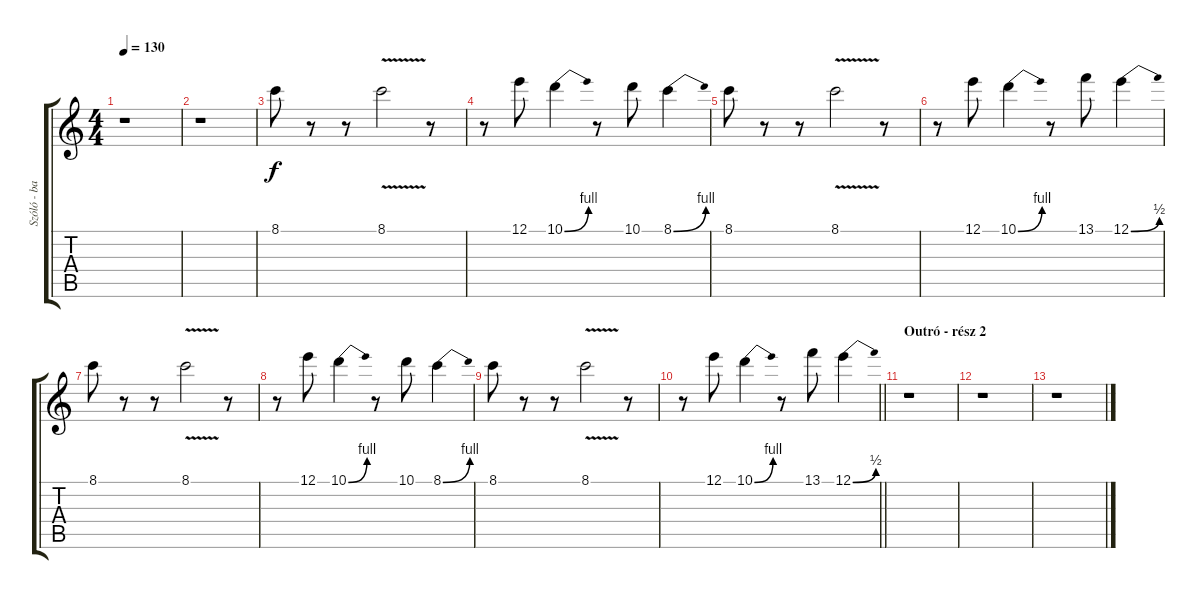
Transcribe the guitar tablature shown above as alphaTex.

\track ("Szóló - bal" "Szóló - ba") {instrument distortionguitar}
\staff {score tabs}
\tuning (E4 B3 G3 D3 A2 E2) {hide}
\ts (4 4)
\tempo 130
\clef g2
\ks c
r.1{dy f} |
r.1 |
8.1.8 r.8 r.8 8.1{v}.2 r.8 |
r.8 12.1.8 10.1{be (bend 0 0 60 4)}.4 r.8 10.1.8 8.1{be (bend 0 0 60 4)}.4 |
8.1.8 r.8 r.8 8.1{v}.2 r.8 |
r.8 12.1.8 10.1{be (bend 0 0 60 4)}.4 r.8 13.1.8 12.1{be (bend 0 0 60 2)}.4 |
8.1.8 r.8 r.8 8.1{v}.2 r.8 |
r.8 12.1.8 10.1{be (bend 0 0 60 4)}.4 r.8 10.1.8 8.1{be (bend 0 0 60 4)}.4 |
8.1.8 r.8 r.8 8.1{v}.2 r.8 |
\barLineRight lightlight
r.8 12.1.8 10.1{be (bend 0 0 60 4)}.4 r.8 13.1.8 12.1{be (bend 0 0 60 2)}.4 |
\section ("" "Outró - rész 2")
r.1 |
r.1 |
r.1
